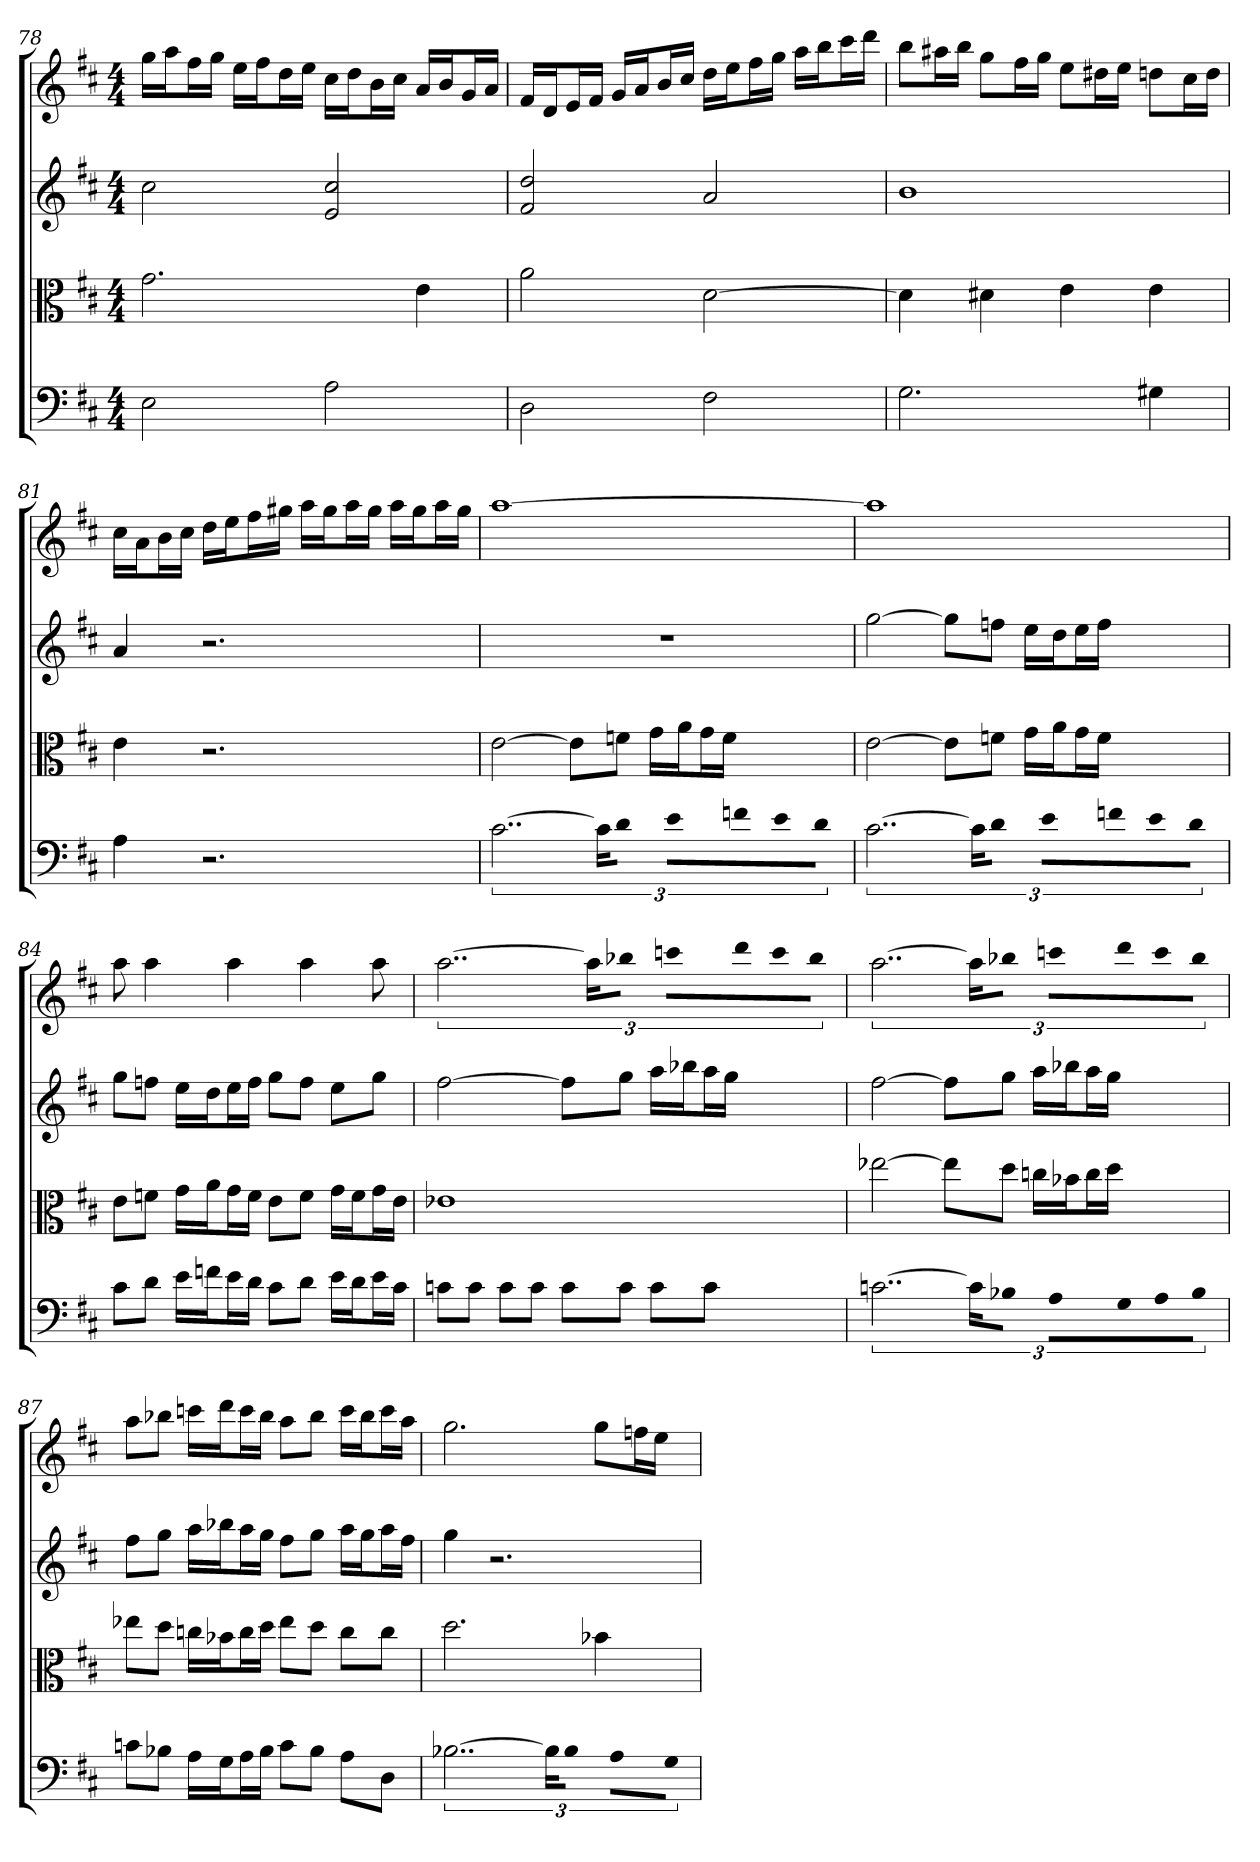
**kern	**kern	**kern	**kern
*part4	*part3	*part2	*part1
*staff4	*staff3	*staff2	*staff1
*clefF4	*clefC3	*	*
*k[f#c#]	*k[f#c#]	*k[f#c#]	*k[f#c#]
*D:	*D:	*D:	*D:
*M4/4	*M4/4	*M4/4	*M4/4
=78	=78	=78	=78
2E	2.g	2cc#	16ggLL
.	.	.	16aaJ
.	.	.	16ff#L
.	.	.	16ggJJ
.	.	.	16eeLL
.	.	.	16ff#J
.	.	.	16ddL
.	.	.	16eeJJ
2A	.	2e 2cc#	16cc#LL
.	.	.	16ddJ
.	.	.	16bL
.	.	.	16cc#JJ
.	4e	.	16aLL
.	.	.	16bJ
.	.	.	16gL
.	.	.	16aJJ
=79	=79	=79	=79
2D	2a	2f# 2dd	16f#LL
.	.	.	16dJ
.	.	.	16eL
.	.	.	16f#JJ
.	.	.	16gLL
.	.	.	16aJ
.	.	.	16bL
.	.	.	16cc#JJ
2F#	[2d	2a	16ddLL
.	.	.	16eeJ
.	.	.	16ff#L
.	.	.	16ggJJ
.	.	.	16aaLL
.	.	.	16bbJ
.	.	.	16ccc#L
.	.	.	16dddJJ
=80	=80	=80	=80
2.G	4d]	1b	8bbL
.	.	.	16aa#XL
.	.	.	16bbJJ
.	4d#X	.	8ggL
.	.	.	16ff#L
.	.	.	16ggJJ
.	4e	.	8eeL
.	.	.	16dd#XL
.	.	.	16eeJJ
4G#X	4e	.	8ddnL
.	.	.	16cc#L
.	.	.	16ddJJ
=81	=81	=81	=81
4A	4e	4a	16cc#LL
.	.	.	16aJ
.	.	.	16bL
.	.	.	16cc#JJ
2.r	2.r	2.r	16ddLL
.	.	.	16eeJ
.	.	.	16ff#L
.	.	.	16gg#XJJ
.	.	.	16aaLL
.	.	.	16gg#J
.	.	.	16aaL
.	.	.	16gg#JJ
.	.	.	16aaLL
.	.	.	16gg#J
.	.	.	16aaL
.	.	.	16gg#JJ
=82	=82	=82	=82
[3..c#	[2e	1r	[1aa
.	8e\L]	.	.
24c#\KL]	.	.	.
8d\J	8fn\J	.	.
16e\LL	16g\LL	.	.
16fn\J	16a\J	.	.
16e\L	16g\L	.	.
16d\JJ	16f\JJ	.	.
=83	=83	=83	=83
[3..c#	[2e	[2gg	1aa]
.	8e\L]	8ggL]	.
24c#\KL]	.	.	.
8d\J	8fn\J	8ffnJ	.
16e\LL	16g\LL	16eeLL	.
16fn\J	16a\J	16ddJ	.
16e\L	16g\L	16eeL	.
16d\JJ	16f\JJ	16ffJJ	.
=84	=84	=84	=84
8c#\L	8e\L	8ggL	8aa
8d\J	8fn\J	8ffnJ	4aa
16e\LL	16g\LL	16eeLL	.
16fn\J	16a\J	16ddJ	.
16e\L	16g\L	16eeL	4aa
16d\JJ	16f\JJ	16ffJJ	.
8c#\L	8e\L	8ggL	.
8d\J	8f\J	8ffJ	4aa
16e\LL	16g\LL	8eeL	.
16d\J	16f\J	.	.
16e\L	16g\L	8ggJ	8aa
16c#\JJ	16e\JJ	.	.
=85	=85	=85	=85
8cn\L	1e-X	[2ff#	[3..aa
8c\J	.	.	.
8c\L	.	.	.
8c\J	.	.	.
8c\L	.	8ff#L]	.
.	.	.	24aaKL]
8c\J	.	8ggJ	8bb-XJ
8c\L	.	16aaLL	16cccnLL
.	.	16bb-XJ	16dddJ
8c\J	.	16aaL	16cccL
.	.	16ggJJ	16bb-JJ
=86	=86	=86	=86
[3..cn	[2ee-X	[2ff#	[3..aa
.	8ee-\L]	8ff#L]	.
24c\KL]	.	.	24aaKL]
8B-X\J	8dd\J	8ggJ	8bb-XJ
16A\LL	16ccn\LL	16aaLL	16cccnLL
16G\J	16b-X\J	16bb-XJ	16dddJ
16A\L	16cc\L	16aaL	16cccL
16B-\JJ	16dd\JJ	16ggJJ	16bb-JJ
=87	=87	=87	=87
8cn\L	8ee-X\L	8ff#L	8aaL
8B-X\J	8dd\J	8ggJ	8bb-XJ
16A\LL	16ccn\LL	16aaLL	16cccnLL
16G\J	16b-X\J	16bb-XJ	16dddJ
16A\L	16cc\L	16aaL	16cccL
16B-\JJ	16dd\JJ	16ggJJ	16bb-JJ
8c\L	8ee-\L	8ff#L	8aaL
8B-\J	8dd\J	8ggJ	8bb-J
8A\L	8cc\L	16aaLL	16cccLL
.	.	16ggJ	16bb-J
8D\J	8cc\J	16aaL	16cccL
.	.	16ff#JJ	16aaJJ
=88	=88	=88	=88
[3..B-X	2.dd	4gg	2.gg
.	.	2.r	.
24B-\KL]	.	.	.
8B-\J	.	.	.
8A\L	4b-X	.	8ggL
8G\J	.	.	16ffnL
.	.	.	16eeJJ
=	=	=	=
*-	*-	*-	*-
